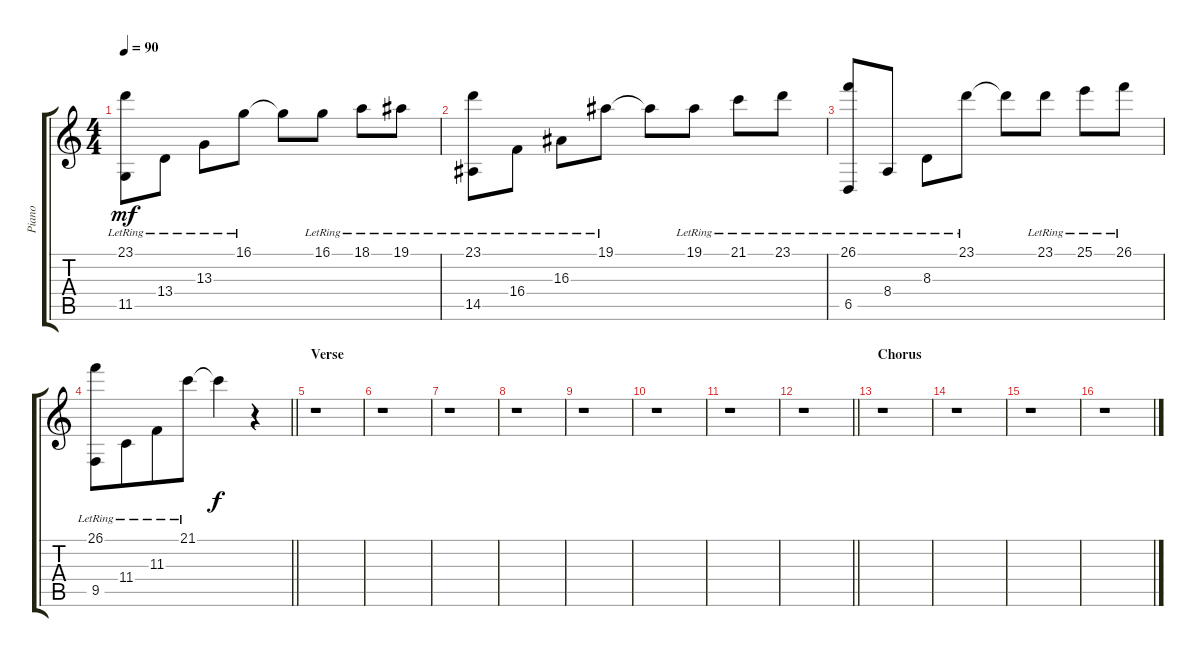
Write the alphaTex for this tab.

\track ("Piano" "Piano") {instrument acousticgrandpiano}
\staff {score tabs}
\tuning (Eb4 Bb3 Gb3 Db3 Ab2 Eb2) {hide}
\ts (4 4)
\tempo 90
\clef g2
\ks c
(23.1{lr} 11.5{lr}).8{dy mf} 13.4{lr}.8 13.3{lr}.8 16.1{lr}.8 16.1{t}.8 16.1{lr}.8 18.1{lr}.8 19.1{lr}.8 |
(23.1{lr} 14.5{lr}).8 16.4{lr}.8 16.3{lr}.8 19.1{lr}.8 19.1{t}.8 19.1{lr}.8 21.1{lr}.8 23.1{lr}.8 |
(26.1{lr} 6.5{lr}).8 8.4{lr}.8 8.3{lr}.8 23.1{lr}.8 23.1{t}.8 23.1{lr}.8 25.1{lr}.8 26.1{lr}.8 |
\barLineRight lightlight
(26.1{lr} 9.5{lr}).8 11.4{lr}.8{beam merge} 11.3{lr}.8 21.1{lr}.8 21.1{t}.4{dy f} r.4 |
\section ("" "Verse")
r.1 |
r.1 |
r.1 |
r.1 |
r.1 |
r.1 |
r.1 |
\barLineRight lightlight
r.1 |
\section ("" "Chorus")
r.1 |
r.1 |
r.1 |
r.1
